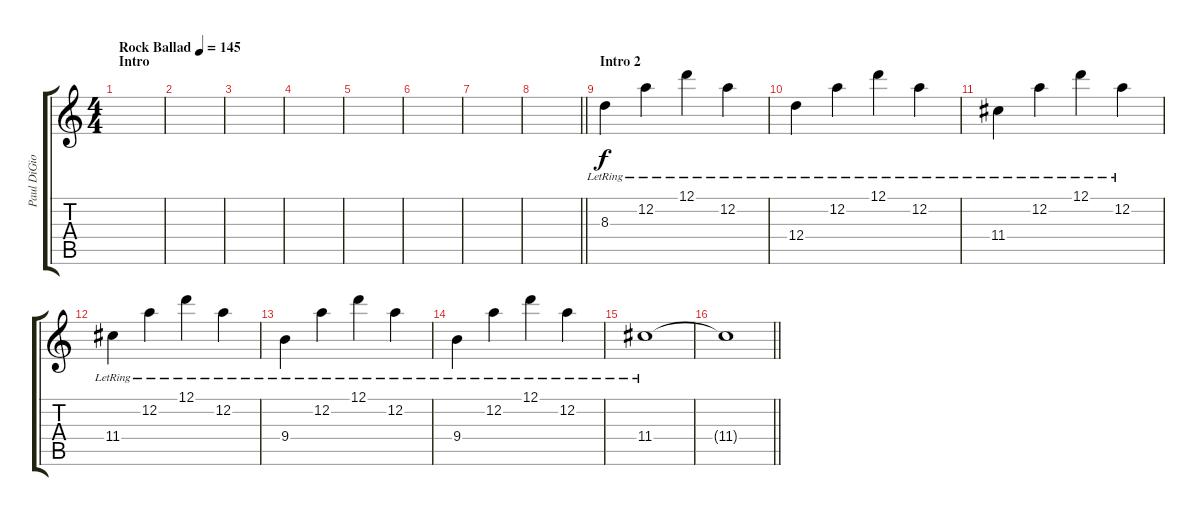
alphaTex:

\track ("Paul DiGiovanni (Lead Guitar)" "Paul DiGio") {instrument acousticguitarsteel}
\staff {score tabs}
\tuning (D4 A3 Gb3 D3 A2 D2) {hide}
\ts (4 4)
\section ("" "Intro")
\tempo (145 "Rock Ballad")
\clef g2
\ks c
|
|
|
|
|
|
|
\barLineRight lightlight
|
\section ("" "Intro 2")
8.3{lr}.4 12.2{lr}.4 12.1{lr}.4 12.2{lr}.4 |
12.4{lr}.4 12.2{lr}.4 12.1{lr}.4 12.2{lr}.4 |
11.4{lr}.4 12.2{lr}.4 12.1{lr}.4 12.2{lr}.4 |
11.4{lr}.4 12.2{lr}.4 12.1{lr}.4 12.2{lr}.4 |
9.4{lr}.4 12.2{lr}.4 12.1{lr}.4 12.2{lr}.4 |
9.4{lr}.4 12.2{lr}.4 12.1{lr}.4 12.2{lr}.4 |
11.4{lr}.1 |
\barLineRight lightlight
11.4{t}.1
